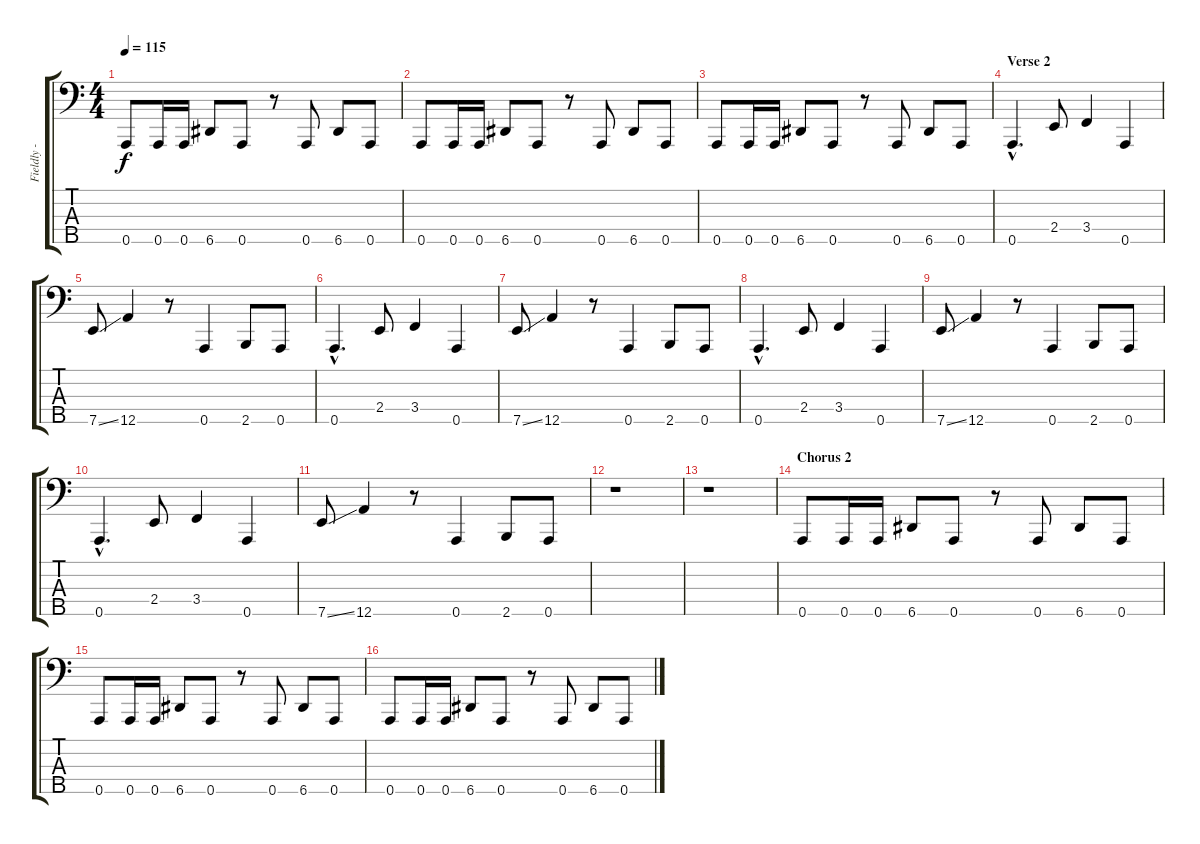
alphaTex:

\track ("Fieldly - Bass" "Fieldly - ") {instrument slapbass1}
\staff {score tabs}
\tuning (F2 C2 G1 D1 A0) {hide}
\ts (4 4)
\tempo 115
\clef f4
\ks c
0.5.8{dy f} 0.5.16 0.5.16 6.5.8 0.5.8 r.8 0.5.8 6.5.8 0.5.8 |
0.5.8 0.5.16 0.5.16 6.5.8 0.5.8 r.8 0.5.8 6.5.8 0.5.8 |
0.5.8 0.5.16 0.5.16 6.5.8 0.5.8 r.8 0.5.8 6.5.8 0.5.8 |
\section ("" "Verse 2")
0.5{hac}.4{d} 2.4.8 3.4.4 0.5.4 |
7.5{ss}.8 12.5.4 r.8 0.5.4 2.5.8 0.5.8 |
0.5{hac}.4{d} 2.4.8 3.4.4 0.5.4 |
7.5{ss}.8 12.5.4 r.8 0.5.4 2.5.8 0.5.8 |
0.5{hac}.4{d} 2.4.8 3.4.4 0.5.4 |
7.5{ss}.8 12.5.4 r.8 0.5.4 2.5.8 0.5.8 |
0.5{hac}.4{d} 2.4.8 3.4.4 0.5.4 |
7.5{ss}.8 12.5.4 r.8 0.5.4 2.5.8 0.5.8 |
r.1 |
r.1 |
\section ("" "Chorus 2")
0.5.8 0.5.16 0.5.16 6.5.8 0.5.8 r.8 0.5.8 6.5.8 0.5.8 |
0.5.8 0.5.16 0.5.16 6.5.8 0.5.8 r.8 0.5.8 6.5.8 0.5.8 |
0.5.8 0.5.16 0.5.16 6.5.8 0.5.8 r.8 0.5.8 6.5.8 0.5.8
